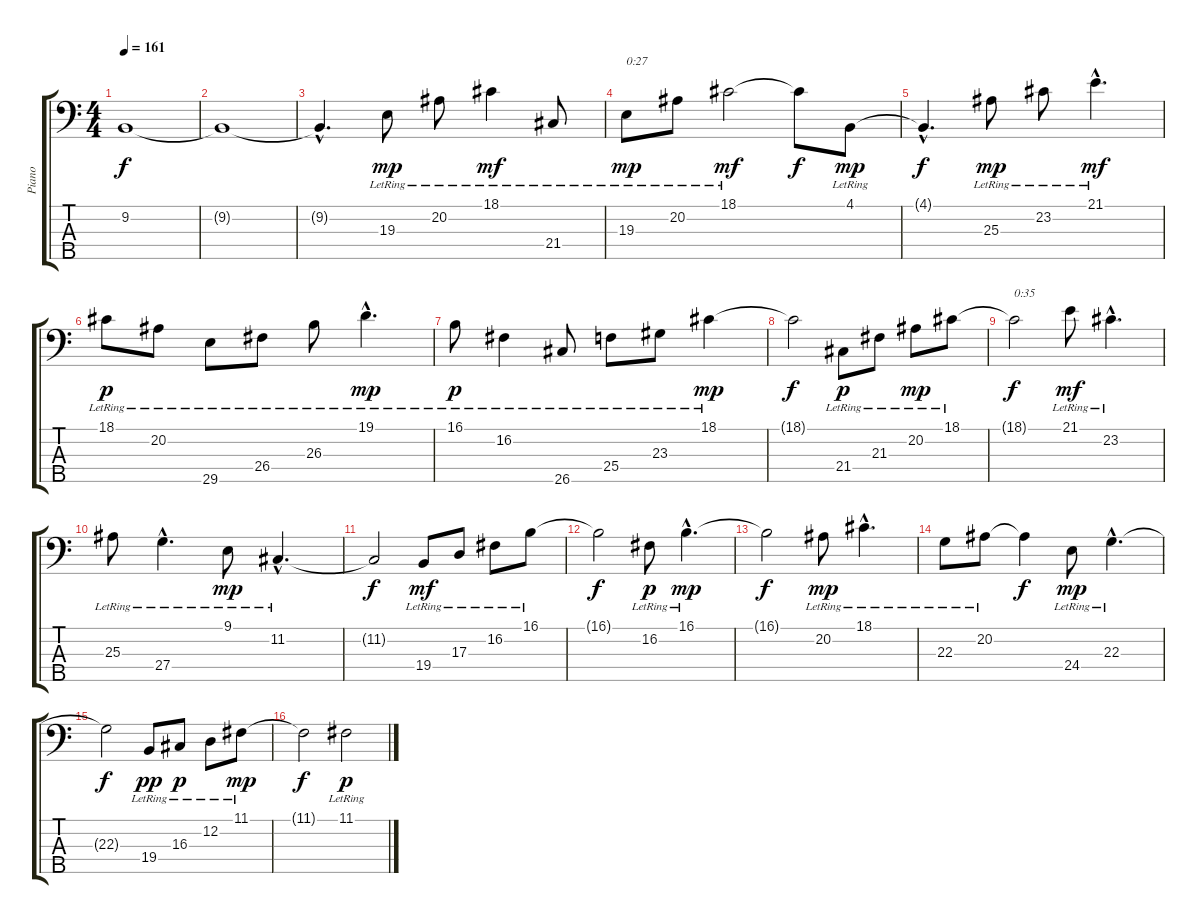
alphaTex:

\track ("Piano" "Piano") {instrument acousticgrandpiano}
\staff {score tabs}
\tuning (G2 D2 A1 E1 B0) {hide}
\ts (4 4)
\tempo 161
\clef f4
\ks c
9.2{t}.1{dy f} |
9.2{t}.1 |
9.2{hac t}.4{d} 19.3{lr}.8{dy mp} 20.2{lr}.8 18.1{lr}.4{dy mf} 21.4{lr}.8 |
19.3{lr}.8{txt "0:27" dy mp} 20.2{lr}.8 18.1{lr}.2{dy mf} 18.1{t}.8{dy f} 4.1{lr}.8{dy mp} |
4.1{hac t}.4{d dy f} 25.3{lr}.8{dy mp} 23.2{lr}.8 21.1{hac lr}.4{d dy mf} |
18.1{lr}.8{dy p} 20.2{lr}.8 29.5{lr}.8 26.4{lr}.8 26.3{lr}.8 19.1{hac lr}.4{d dy mp} |
16.1{lr}.8{dy p} 16.2{lr}.4 26.5{lr}.8 25.4{lr}.8 23.3{lr}.8 18.1{lr}.4{dy mp} |
18.1{t}.2{dy f} 21.4{lr}.8{dy p} 21.3{lr}.8 20.2{lr}.8{dy mp} 18.1{lr}.8 |
18.1{t}.2{txt "0:35" dy f} 21.1{lr}.8{dy mf} 23.2{hac lr}.4{d} |
25.3{lr}.8 27.4{hac lr}.4{d} 9.1{lr}.8{dy mp} 11.2{hac lr}.4{d} |
11.2{t}.2{dy f} 19.4{lr}.8{dy mf} 17.3{lr}.8 16.2{lr}.8 16.1{lr}.8 |
16.1{t}.2{dy f} 16.2{lr}.8{dy p} 16.1{hac lr}.4{d dy mp} |
16.1{t}.2{dy f} 20.2{lr}.8{dy mp} 18.1{hac lr}.4{d} |
22.3{lr}.8 20.2{lr}.8 20.2{t}.4{dy f} 24.4{lr}.8{dy mp} 22.3{hac lr}.4{d} |
22.3{t}.2{dy f} 19.4{lr}.8{dy pp} 16.3{lr}.8{dy p} 12.2{lr}.8 11.1{lr}.8{dy mp} |
11.1{t}.2{dy f} 11.1{lr}.2{dy p}
